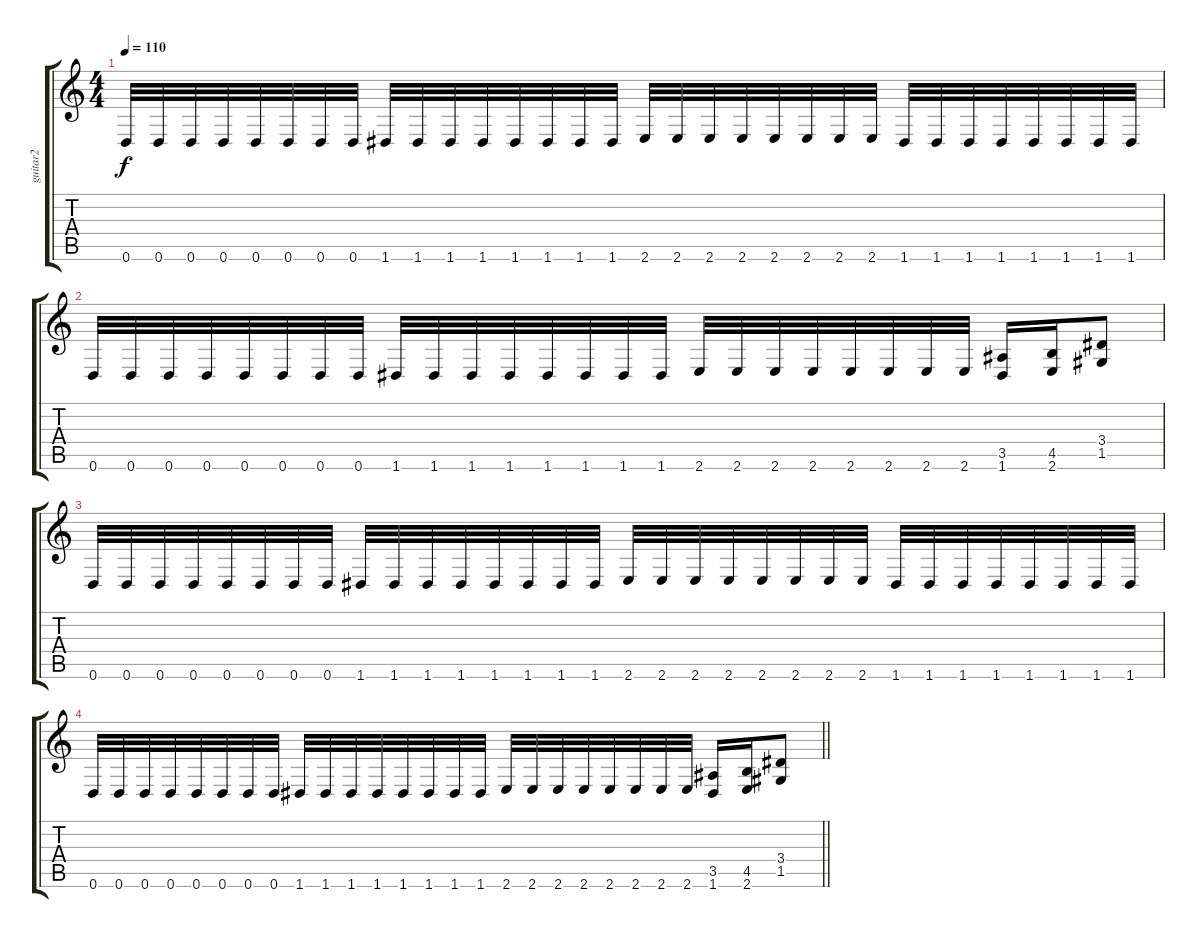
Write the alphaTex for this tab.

\track ("guitar2" "guitar2") {instrument distortionguitar}
\staff {score tabs}
\tuning (D4 A3 F3 C3 G2 D2) {hide}
\ts (4 4)
\tempo 110
\clef g2
\ks c
0.6.32{dy f} 0.6.32 0.6.32 0.6.32 0.6.32 0.6.32 0.6.32 0.6.32 1.6.32 1.6.32 1.6.32 1.6.32 1.6.32 1.6.32 1.6.32 1.6.32 2.6.32 2.6.32 2.6.32 2.6.32 2.6.32 2.6.32 2.6.32 2.6.32 1.6.32 1.6.32 1.6.32 1.6.32 1.6.32 1.6.32 1.6.32 1.6.32 |
0.6.32 0.6.32 0.6.32 0.6.32 0.6.32 0.6.32 0.6.32 0.6.32 1.6.32 1.6.32 1.6.32 1.6.32 1.6.32 1.6.32 1.6.32 1.6.32 2.6.32 2.6.32 2.6.32 2.6.32 2.6.32 2.6.32 2.6.32 2.6.32 (3.5 1.6).16 (4.5 2.6).16 (3.4 1.5).8 |
0.6.32 0.6.32 0.6.32 0.6.32 0.6.32 0.6.32 0.6.32 0.6.32 1.6.32 1.6.32 1.6.32 1.6.32 1.6.32 1.6.32 1.6.32 1.6.32 2.6.32 2.6.32 2.6.32 2.6.32 2.6.32 2.6.32 2.6.32 2.6.32 1.6.32 1.6.32 1.6.32 1.6.32 1.6.32 1.6.32 1.6.32 1.6.32 |
\barLineRight lightlight
0.6.32 0.6.32 0.6.32 0.6.32 0.6.32 0.6.32 0.6.32 0.6.32 1.6.32 1.6.32 1.6.32 1.6.32 1.6.32 1.6.32 1.6.32 1.6.32 2.6.32 2.6.32 2.6.32 2.6.32 2.6.32 2.6.32 2.6.32 2.6.32 (3.5 1.6).16 (4.5 2.6).16 (3.4 1.5).8
